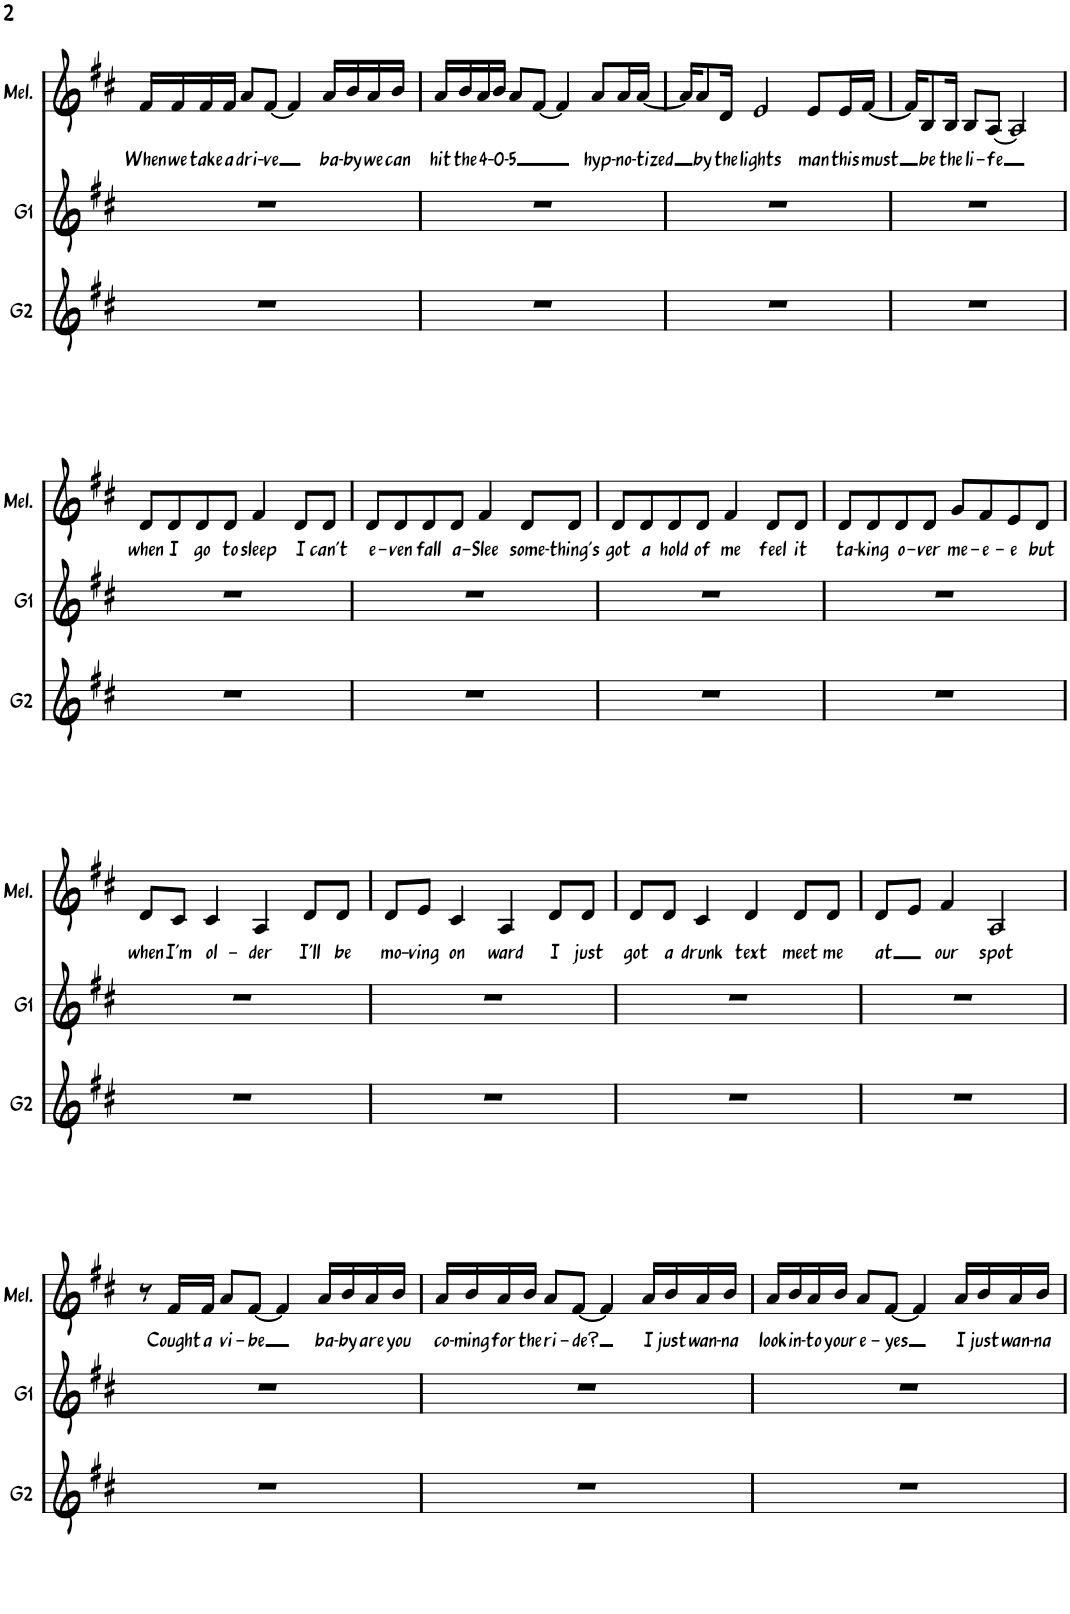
**kern	**kern	**kern	**text
*part3	*part2	*part1	*part1
*staff3	*staff2	*staff1	*staff1
*I"Groep 2	*I"Groep 1	*I"Melodie	*
*I'G2	*I'G1	*I'Mel.	*
!!LO:PB:g=z
*clefG2	*clefG2	*clefG2	*
*k[f#c#]	*k[f#c#]	*k[f#c#]	*
*M4/4	*M4/4	*M4/4	*
=13	=13	=13	=13
!	!	!	!LO:LY:b
1r	1r	16f#/LL	When
!	!	!	!LO:LY:b
.	.	16f#/	we
!	!	!	!LO:LY:b
.	.	16f#/	take
!	!	!	!LO:LY:b
.	.	16f#/JJ	a
!	!	!	!LO:LY:b
.	.	8a/L	dri-
!	!	!	!LO:LY:b
.	.	[8f#/J	-ve
.	.	4f#/]	.
!	!	!	!LO:LY:b
.	.	16a/LL	ba-
!	!	!	!LO:LY:b
.	.	16b/	-by
!	!	!	!LO:LY:b
.	.	16a/	we
!	!	!	!LO:LY:b
.	.	16b/JJ	can
=14	=14	=14	=14
!	!	!	!LO:LY:b
1r	1r	16a/LL	hit
!	!	!	!LO:LY:b
.	.	16b/	the
!	!	!	!LO:LY:b
.	.	16a/	4-
!	!	!	!LO:LY:b
.	.	16b/JJ	-0-
!	!	!	!LO:LY:b
.	.	8a/L	-5
.	.	[8f#/J	.
.	.	4f#/]	.
!	!	!	!LO:LY:b
.	.	8a/L	hyp-
!	!	!	!LO:LY:b
.	.	16a/L	-no-
!	!	!	!LO:LY:b
.	.	[16a/JJ	-tized
=15	=15	=15	=15
1r	1r	16a/KL]	.
!	!	!	!LO:LY:b
.	.	8a/	by
!	!	!	!LO:LY:b
.	.	16d/Jk	the
!	!	!	!LO:LY:b
.	.	2e/	lights
!	!	!	!LO:LY:b
.	.	8e/L	man
!	!	!	!LO:LY:b
.	.	16e/L	this
!	!	!	!LO:LY:b
.	.	[16f#/JJ	must
=16	=16	=16	=16
1r	1r	16f#/KL]	.
!	!	!	!LO:LY:b
.	.	8B/	be
!	!	!	!LO:LY:b
.	.	16B/Jk	the
!	!	!	!LO:LY:b
.	.	8B/L	li-
!	!	!	!LO:LY:b
.	.	[8A/J	-fe
.	.	2A/]	.
!!LO:LB:g=z
=17	=17	=17	=17
!	!	!	!LO:LY:b
1r	1r	8d/L	when
!	!	!	!LO:LY:b
.	.	8d/	I
!	!	!	!LO:LY:b
.	.	8d/	go
!	!	!	!LO:LY:b
.	.	8d/J	to
!	!	!	!LO:LY:b
.	.	4f#/	sleep
!	!	!	!LO:LY:b
.	.	8d/L	I
!	!	!	!LO:LY:b
.	.	8d/J	can't
=18	=18	=18	=18
!	!	!	!LO:LY:b
1r	1r	8d/L	e-
!	!	!	!LO:LY:b
.	.	8d/	-ven
!	!	!	!LO:LY:b
.	.	8d/	fall
!	!	!	!LO:LY:b
.	.	8d/J	a-
!	!	!	!LO:LY:b
.	.	4f#/	-Slee
!	!	!	!LO:LY:b
.	.	8d/L	some-
!	!	!	!LO:LY:b
.	.	8d/J	-thing's
=19	=19	=19	=19
!	!	!	!LO:LY:b
1r	1r	8d/L	got
!	!	!	!LO:LY:b
.	.	8d/	a
!	!	!	!LO:LY:b
.	.	8d/	hold
!	!	!	!LO:LY:b
.	.	8d/J	of
!	!	!	!LO:LY:b
.	.	4f#/	me
!	!	!	!LO:LY:b
.	.	8d/L	feel
!	!	!	!LO:LY:b
.	.	8d/J	it
=20	=20	=20	=20
!	!	!	!LO:LY:b
1r	1r	8d/L	ta-
!	!	!	!LO:LY:b
.	.	8d/	-king
!	!	!	!LO:LY:b
.	.	8d/	o-
!	!	!	!LO:LY:b
.	.	8d/J	-ver
!	!	!	!LO:LY:b
.	.	8g/L	me-
!	!	!	!LO:LY:b
.	.	8f#/	-e-
!	!	!	!LO:LY:b
.	.	8e/	-e
!	!	!	!LO:LY:b
.	.	8d/J	but
!!LO:LB:g=z
=21	=21	=21	=21
!	!	!	!LO:LY:b
1r	1r	8d/L	when
!	!	!	!LO:LY:b
.	.	8c#/J	I'm
!	!	!	!LO:LY:b
.	.	4c#/	ol-
!	!	!	!LO:LY:b
.	.	4A/	-der
!	!	!	!LO:LY:b
.	.	8d/L	I'll
!	!	!	!LO:LY:b
.	.	8d/J	be
=22	=22	=22	=22
!	!	!	!LO:LY:b
1r	1r	8d/L	mo-
!	!	!	!LO:LY:b
.	.	8e/J	-ving
!	!	!	!LO:LY:b
.	.	4c#/	on
!	!	!	!LO:LY:b
.	.	4A/	ward
!	!	!	!LO:LY:b
.	.	8d/L	I
!	!	!	!LO:LY:b
.	.	8d/J	just
=23	=23	=23	=23
!	!	!	!LO:LY:b
1r	1r	8d/L	got
!	!	!	!LO:LY:b
.	.	8d/J	a
!	!	!	!LO:LY:b
.	.	4c#/	drunk
!	!	!	!LO:LY:b
.	.	4d/	text
!	!	!	!LO:LY:b
.	.	8d/L	meet
!	!	!	!LO:LY:b
.	.	8d/J	me
=24	=24	=24	=24
!	!	!	!LO:LY:b
1r	1r	8d/L	at
.	.	8e/J	.
!	!	!	!LO:LY:b
.	.	4f#/	our
!	!	!	!LO:LY:b
.	.	2A/	spot
!!LO:LB:g=z
=25	=25	=25	=25
1r	1r	8r	.
!	!	!	!LO:LY:b
.	.	16f#/LL	Cought
!	!	!	!LO:LY:b
.	.	16f#/JJ	a
!	!	!	!LO:LY:b
.	.	8a/L	vi-
!	!	!	!LO:LY:b
.	.	[8f#/J	-be
.	.	4f#/]	.
!	!	!	!LO:LY:b
.	.	16a/LL	ba-
!	!	!	!LO:LY:b
.	.	16b/	-by
!	!	!	!LO:LY:b
.	.	16a/	are
!	!	!	!LO:LY:b
.	.	16b/JJ	you
=26	=26	=26	=26
!	!	!	!LO:LY:b
1r	1r	16a/LL	co-
!	!	!	!LO:LY:b
.	.	16b/	-ming
!	!	!	!LO:LY:b
.	.	16a/	for
!	!	!	!LO:LY:b
.	.	16b/JJ	the
!	!	!	!LO:LY:b
.	.	8a/L	ri-
!	!	!	!LO:LY:b
.	.	[8f#/J	-de?
.	.	4f#/]	.
!	!	!	!LO:LY:b
.	.	16a/LL	I
!	!	!	!LO:LY:b
.	.	16b/	just
!	!	!	!LO:LY:b
.	.	16a/	wan-
!	!	!	!LO:LY:b
.	.	16b/JJ	-na
=27	=27	=27	=27
!	!	!	!LO:LY:b
1r	1r	16a/LL	look
!	!	!	!LO:LY:b
.	.	16b/	in-
!	!	!	!LO:LY:b
.	.	16a/	-to
!	!	!	!LO:LY:b
.	.	16b/JJ	your
!	!	!	!LO:LY:b
.	.	8a/L	e-
!	!	!	!LO:LY:b
.	.	[8f#/J	-yes
.	.	4f#/]	.
!	!	!	!LO:LY:b
.	.	16a/LL	I
!	!	!	!LO:LY:b
.	.	16b/	just
!	!	!	!LO:LY:b
.	.	16a/	wan-
!	!	!	!LO:LY:b
.	.	16b/JJ	-na
=	=	=	=
*-	*-	*-	*-
